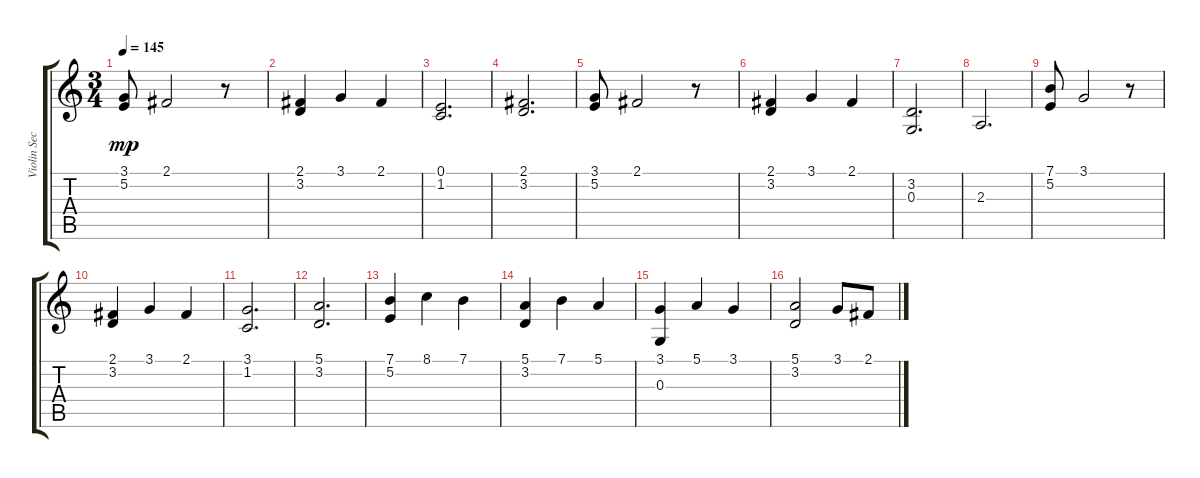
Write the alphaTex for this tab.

\track ("Violin Section" "Violin Sec") {instrument violin}
\staff {score tabs}
\tuning (E4 B3 G3 D3 A2 E2) {hide}
\ts (3 4)
\tempo 145
\clef g2
\ks c
(3.1 5.2).8{dy mp} 2.1.2 r.8 |
(2.1 3.2).4 3.1.4 2.1.4 |
(0.1 1.2).2{d} |
(2.1 3.2).2{d} |
(3.1 5.2).8 2.1.2 r.8 |
(2.1 3.2).4 3.1.4 2.1.4 |
(3.2 0.3).2{d} |
2.3.2{d} |
(7.1 5.2).8 3.1.2 r.8 |
(2.1 3.2).4 3.1.4 2.1.4 |
(3.1 1.2).2{d} |
(5.1 3.2).2{d} |
(7.1 5.2).4 8.1.4 7.1.4 |
(5.1 3.2).4 7.1.4 5.1.4 |
(3.1 0.3).4 5.1.4 3.1.4 |
(5.1 3.2).2 3.1.8 2.1.8
